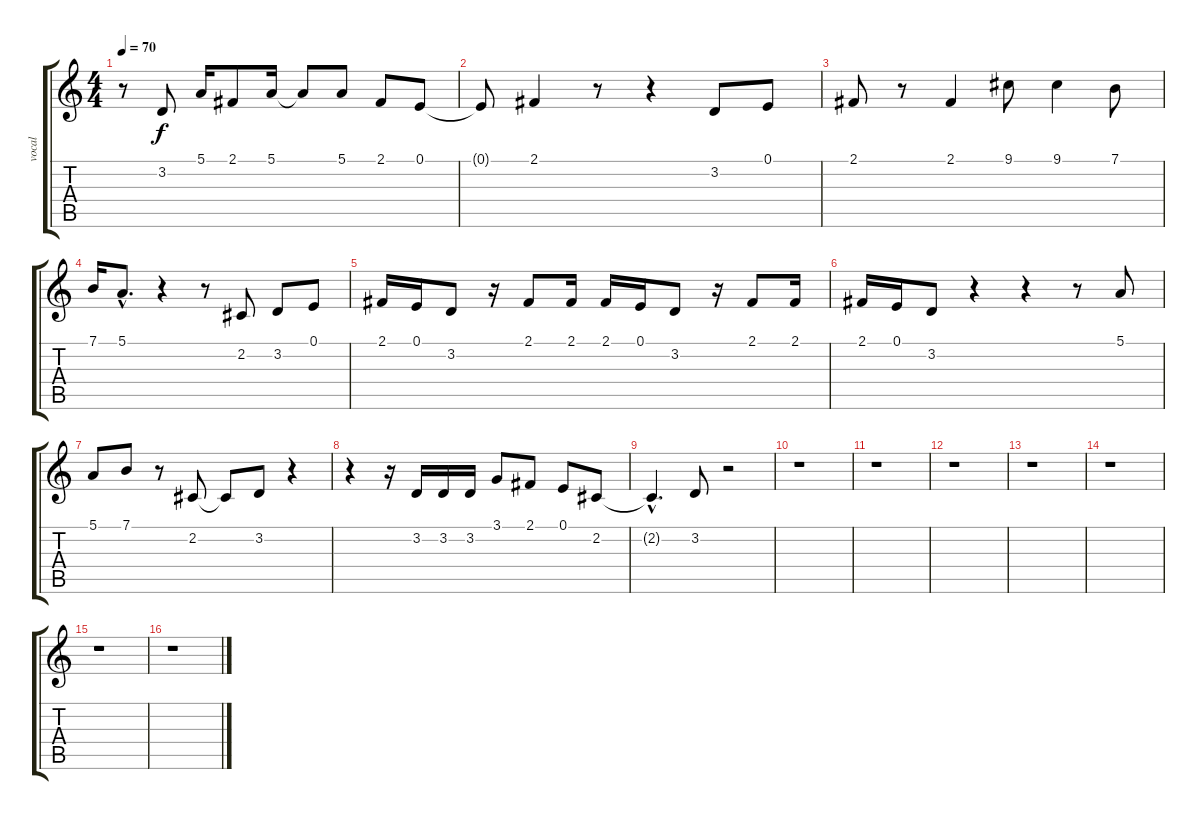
\track ("vocal" "vocal") {instrument pad7halo}
\staff {score tabs}
\tuning (E4 B3 G3 D3 A2 E2) {hide}
\ts (4 4)
\tempo 70
\clef g2
\ks c
r.8{dy f} 3.2.8 5.1.16 2.1.8 5.1.16 5.1{t}.8 5.1.8 2.1.8 0.1.8 |
0.1{t}.8 2.1.4 r.8 r.4 3.2.8 0.1.8 |
2.1.8 r.8 2.1.4 9.1.8 9.1.4 7.1.8 |
7.1.16 5.1{hac}.8{d} r.4 r.8 2.2.8 3.2.8 0.1.8 |
2.1.16 0.1.16 3.2.8 r.16 2.1.8 2.1.16 2.1.16 0.1.16 3.2.8 r.16 2.1.8 2.1.16 |
2.1.16 0.1.16 3.2.8 r.4 r.4 r.8 5.1.8 |
5.1.8 7.1.8 r.8 2.2.8 2.2{t}.8 3.2.8 r.4 |
r.4 r.16 3.2.16 3.2.16 3.2.16 3.1.8 2.1.8 0.1.8 2.2.8 |
2.2{hac t}.4{d} 3.2.8 r.2 |
r.1 |
r.1 |
r.1 |
r.1 |
r.1 |
r.1 |
r.1
